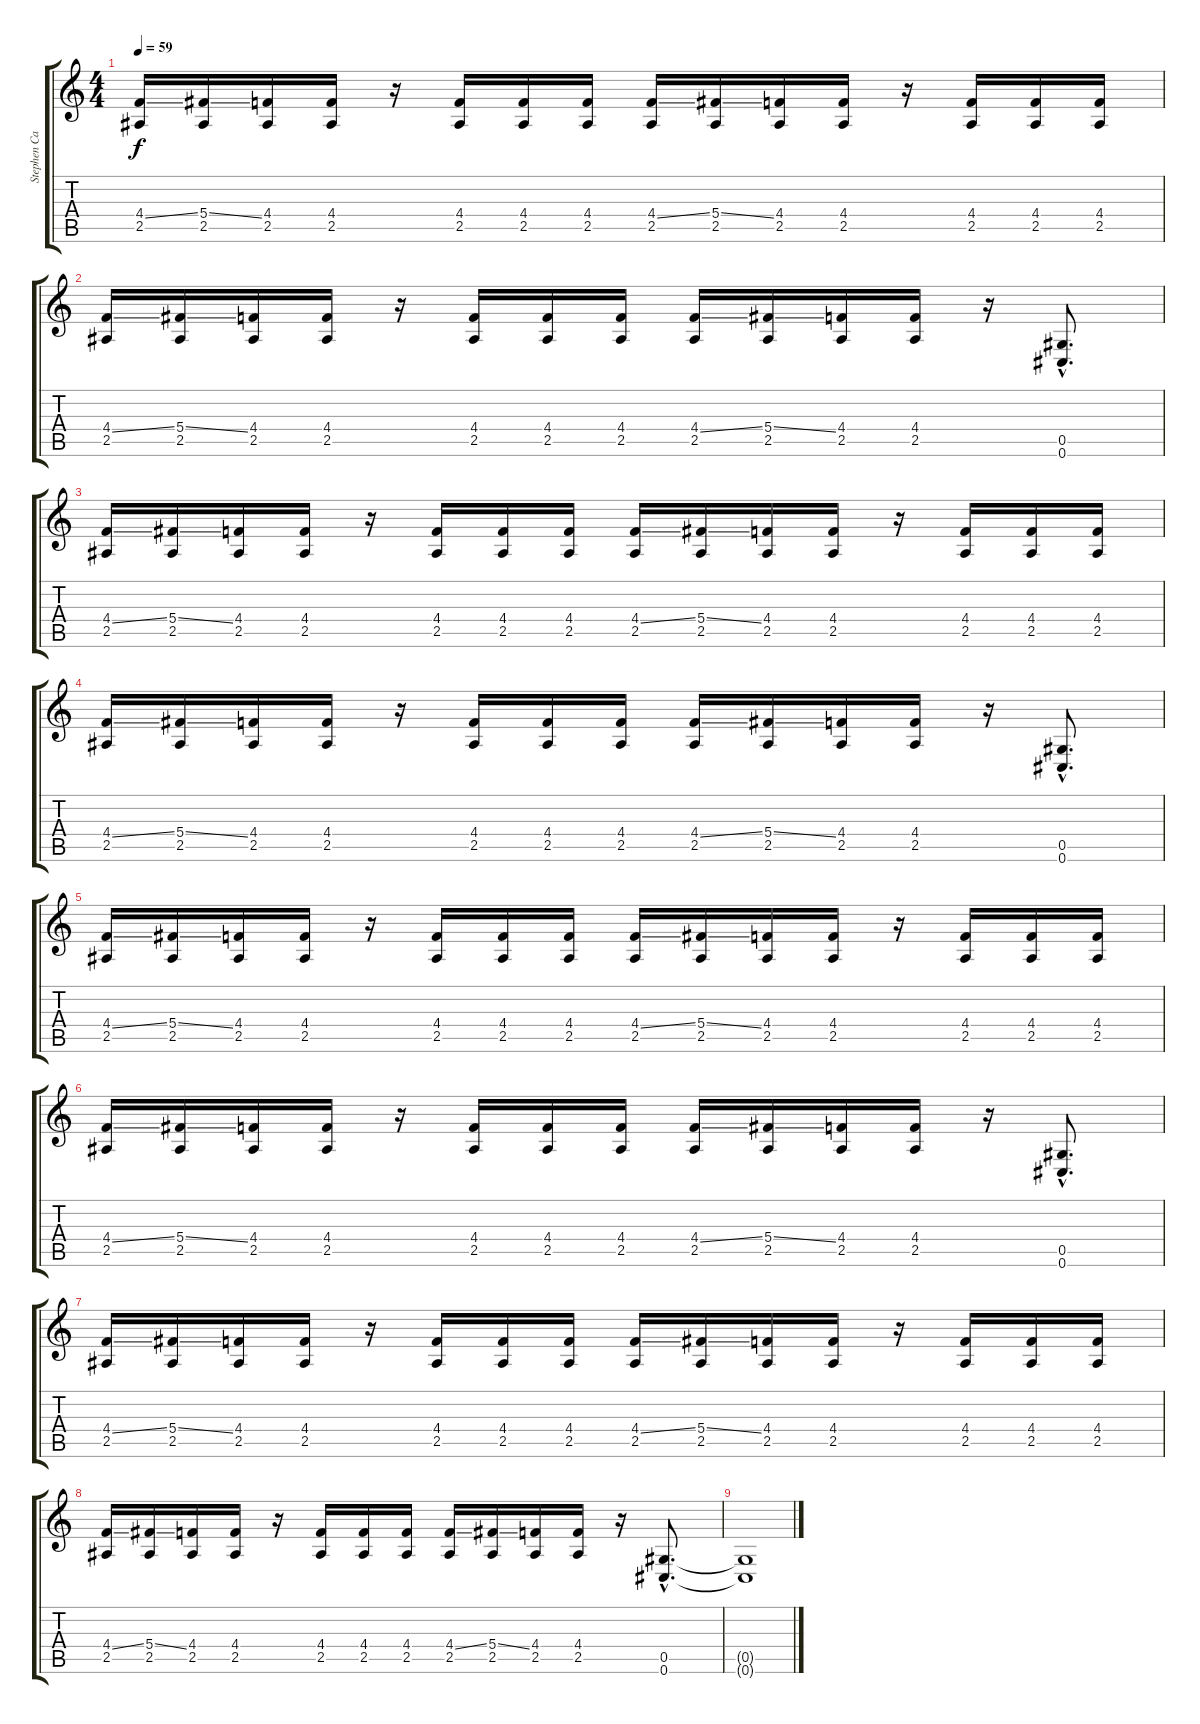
\track ("Stephen Carpenter guitars" "Stephen Ca") {instrument distortionguitar}
\staff {score tabs}
\tuning (Eb4 Bb3 Gb3 Db3 Ab2 Db2) {hide}
\ts (4 4)
\tempo 59
\clef g2
\ks c
(4.4{ss} 2.5).16{dy f instrument distortionguitar} (5.4{ss} 2.5).16 (4.4 2.5).16 (4.4 2.5).16 r.16 (4.4 2.5).16 (4.4 2.5).16 (4.4 2.5).16 (4.4{ss} 2.5).16 (5.4{ss} 2.5).16 (4.4 2.5).16 (4.4 2.5).16 r.16 (4.4 2.5).16 (4.4 2.5).16 (4.4 2.5).16 |
(4.4{ss} 2.5).16 (5.4{ss} 2.5).16 (4.4 2.5).16 (4.4 2.5).16 r.16 (4.4 2.5).16 (4.4 2.5).16 (4.4 2.5).16 (4.4{ss} 2.5).16 (5.4{ss} 2.5).16 (4.4 2.5).16 (4.4 2.5).16 r.16 (0.5{hac} 0.6{hac}).8{d} |
(4.4{ss} 2.5).16{instrument distortionguitar} (5.4{ss} 2.5).16 (4.4 2.5).16 (4.4 2.5).16 r.16 (4.4 2.5).16 (4.4 2.5).16 (4.4 2.5).16 (4.4{ss} 2.5).16 (5.4{ss} 2.5).16 (4.4 2.5).16 (4.4 2.5).16 r.16 (4.4 2.5).16 (4.4 2.5).16 (4.4 2.5).16 |
(4.4{ss} 2.5).16 (5.4{ss} 2.5).16 (4.4 2.5).16 (4.4 2.5).16 r.16 (4.4 2.5).16 (4.4 2.5).16 (4.4 2.5).16 (4.4{ss} 2.5).16 (5.4{ss} 2.5).16 (4.4 2.5).16 (4.4 2.5).16 r.16 (0.5{hac} 0.6{hac}).8{d} |
(4.4{ss} 2.5).16{instrument distortionguitar} (5.4{ss} 2.5).16 (4.4 2.5).16 (4.4 2.5).16 r.16 (4.4 2.5).16 (4.4 2.5).16 (4.4 2.5).16 (4.4{ss} 2.5).16 (5.4{ss} 2.5).16 (4.4 2.5).16 (4.4 2.5).16 r.16 (4.4 2.5).16 (4.4 2.5).16 (4.4 2.5).16 |
(4.4{ss} 2.5).16 (5.4{ss} 2.5).16 (4.4 2.5).16 (4.4 2.5).16 r.16 (4.4 2.5).16 (4.4 2.5).16 (4.4 2.5).16 (4.4{ss} 2.5).16 (5.4{ss} 2.5).16 (4.4 2.5).16 (4.4 2.5).16 r.16 (0.5{hac} 0.6{hac}).8{d} |
(4.4{ss} 2.5).16{instrument distortionguitar} (5.4{ss} 2.5).16 (4.4 2.5).16 (4.4 2.5).16 r.16 (4.4 2.5).16 (4.4 2.5).16 (4.4 2.5).16 (4.4{ss} 2.5).16 (5.4{ss} 2.5).16 (4.4 2.5).16 (4.4 2.5).16 r.16 (4.4 2.5).16 (4.4 2.5).16 (4.4 2.5).16 |
(4.4{ss} 2.5).16 (5.4{ss} 2.5).16 (4.4 2.5).16 (4.4 2.5).16 r.16 (4.4 2.5).16 (4.4 2.5).16 (4.4 2.5).16 (4.4{ss} 2.5).16 (5.4{ss} 2.5).16 (4.4 2.5).16 (4.4 2.5).16 r.16 (0.5{hac} 0.6{hac}).8{d} |
(0.5{t} 0.6{t}).1
